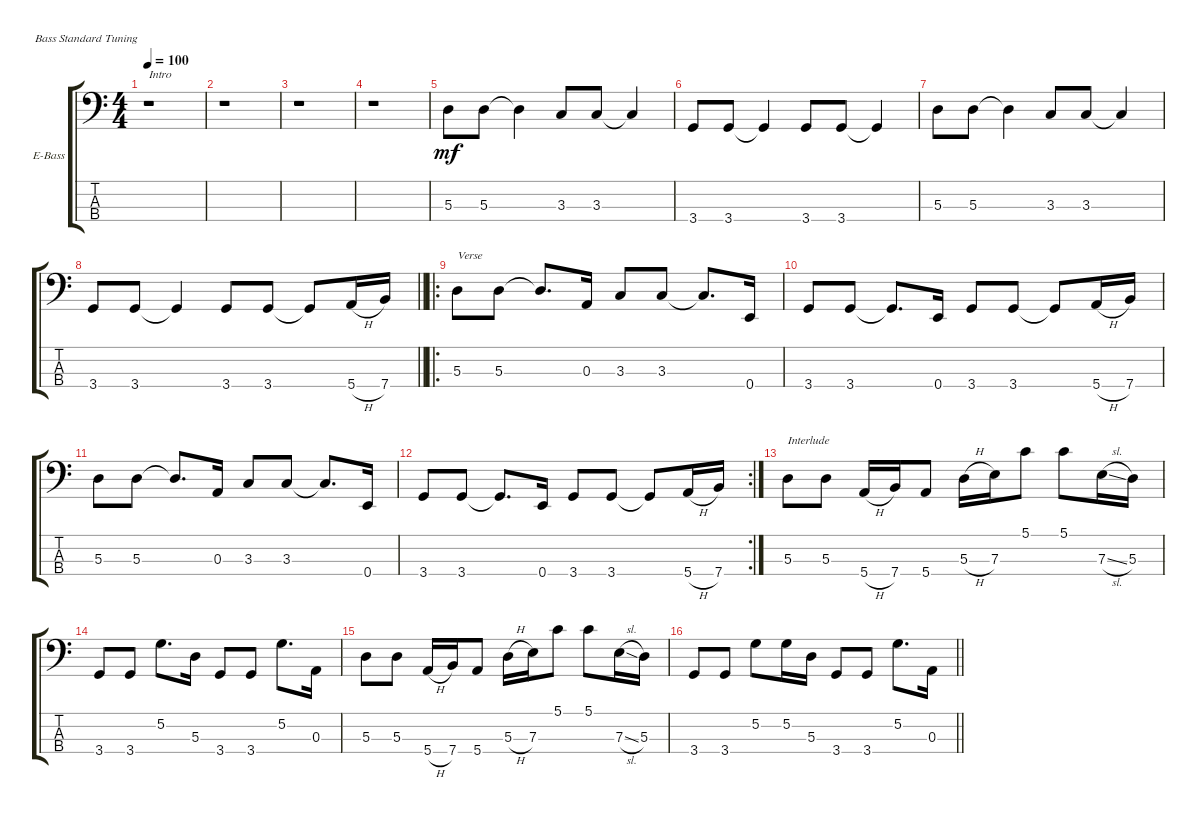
\defaultSystemsLayout 4
\bracketExtendMode groupsimilarinstruments
\firstSystemTrackNameOrientation horizontal
\otherSystemsTrackNameOrientation horizontal
\track ("Electric Bass" "E-Bass") {instrument electricbassfinger}
\staff {score tabs}
\tuning (G2 D2 A1 E1)
\ts (4 4)
\tempo 100
\clef f4
\ks c
r.1{txt "Intro" dy mf instrument electricbassfinger} |
r.1 |
r.1 |
r.1 |
5.3.8 5.3.8 5.3{t}.4 3.3.8 3.3.8 3.3{t}.4 |
3.4.8 3.4.8 3.4{t}.4 3.4.8 3.4.8 3.4{t}.4 |
5.3.8 5.3.8 5.3{t}.4 3.3.8 3.3.8 3.3{t}.4 |
\barLineRight lightlight
3.4.8 3.4.8 3.4{t}.4 3.4.8 3.4.8 3.4{t}.8 5.4{h}.16 7.4.16 |
\ro
5.3.8{txt "Verse"} 5.3.8 5.3{t}.8{d} 0.3.16 3.3.8 3.3.8 3.3{t}.8{d} 0.4.16 |
3.4.8 3.4.8 3.4{t}.8{d} 0.4.16 3.4.8 3.4.8 3.4{t}.8 5.4{h}.16 7.4.16 |
5.3.8 5.3.8 5.3{t}.8{d} 0.3.16 3.3.8 3.3.8 3.3{t}.8{d} 0.4.16 |
\rc 2
3.4.8 3.4.8 3.4{t}.8{d} 0.4.16 3.4.8 3.4.8 3.4{t}.8 5.4{h}.16 7.4.16 |
5.3.8{txt "Interlude"} 5.3.8 5.4{h}.16 7.4.16 5.4.8 5.3{h}.16 7.3.16 5.1.8 5.1.8 7.3{sl}.16 5.3.16 |
3.4.8 3.4.8 5.2.8{d} 5.3.16 3.4.8 3.4.8 5.2.8{d} 0.3.16 |
5.3.8 5.3.8 5.4{h}.16 7.4.16 5.4.8 5.3{h}.16 7.3.16 5.1.8 5.1.8 7.3{sl}.16 5.3.16 |
\barLineRight lightlight
3.4.8 3.4.8 5.2.8 5.2.16 5.3.16 3.4.8 3.4.8 5.2.8{d} 0.3.16
